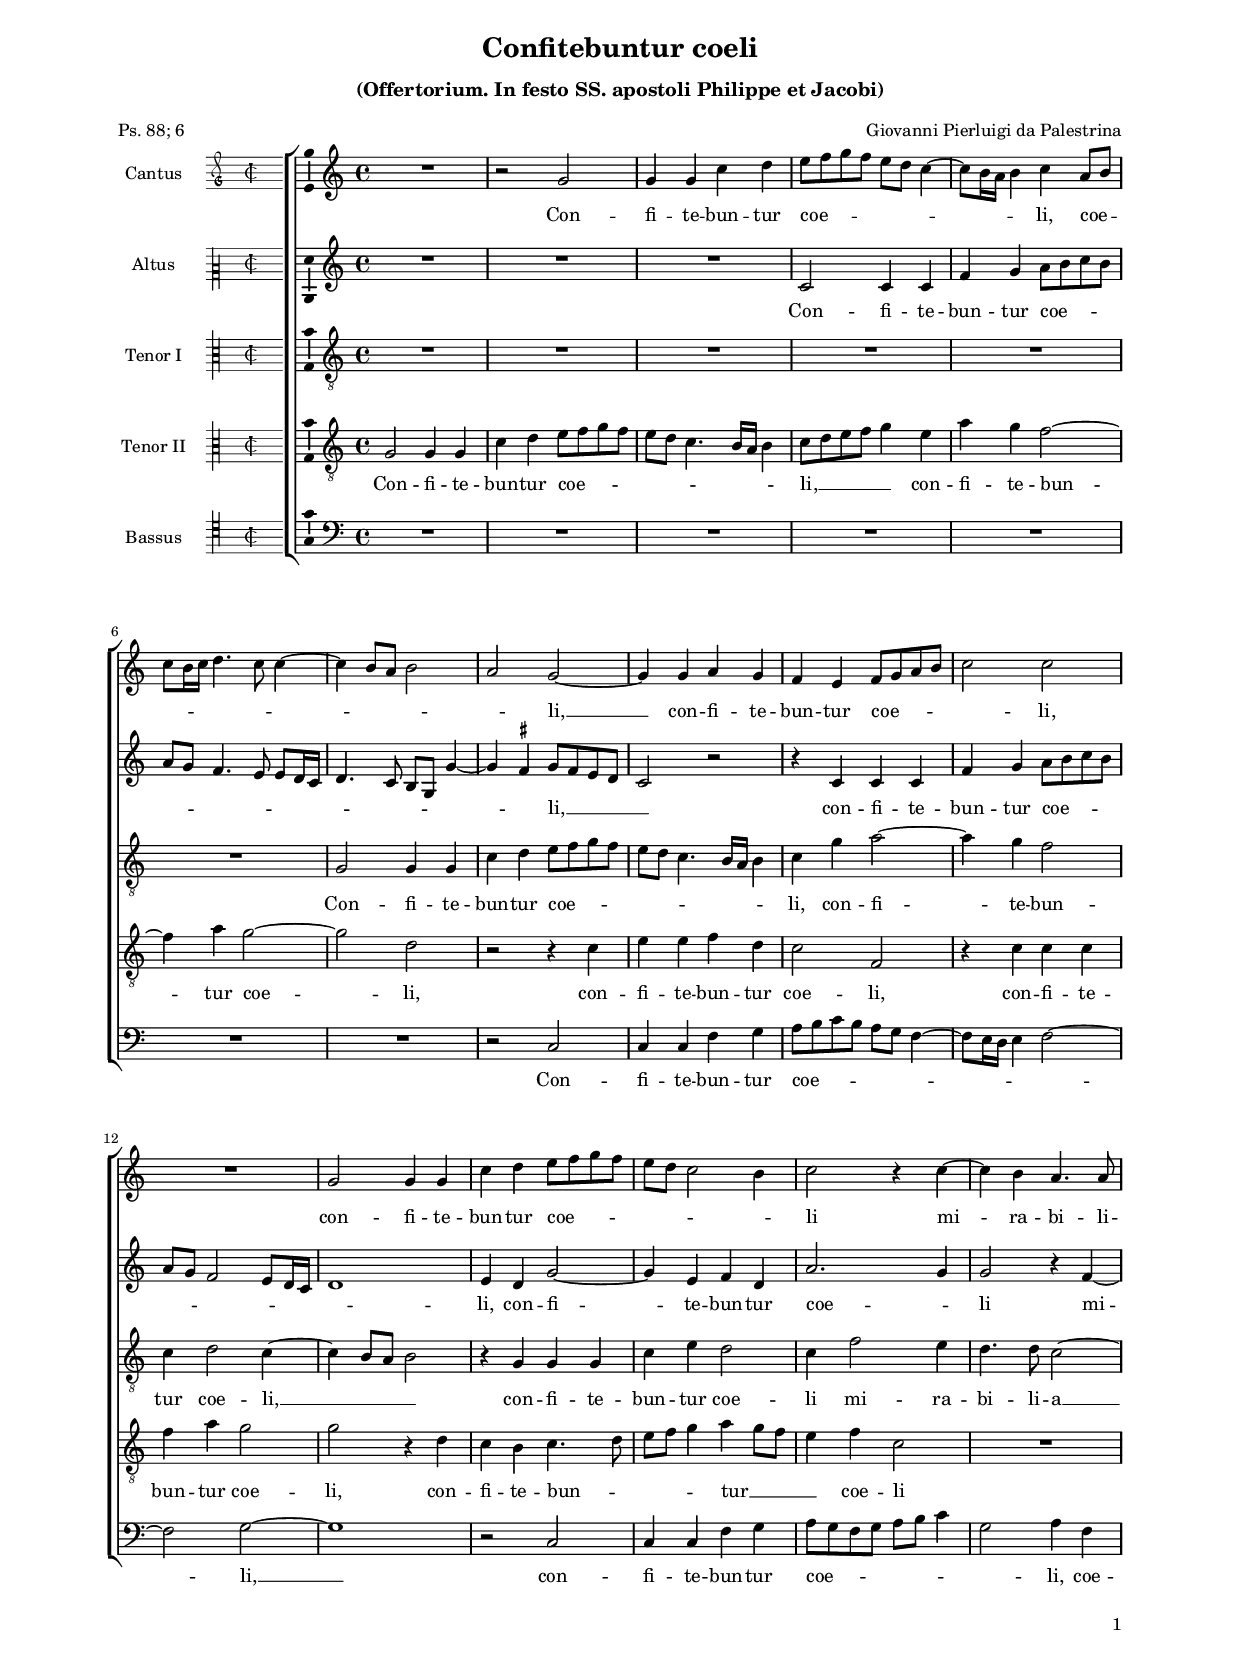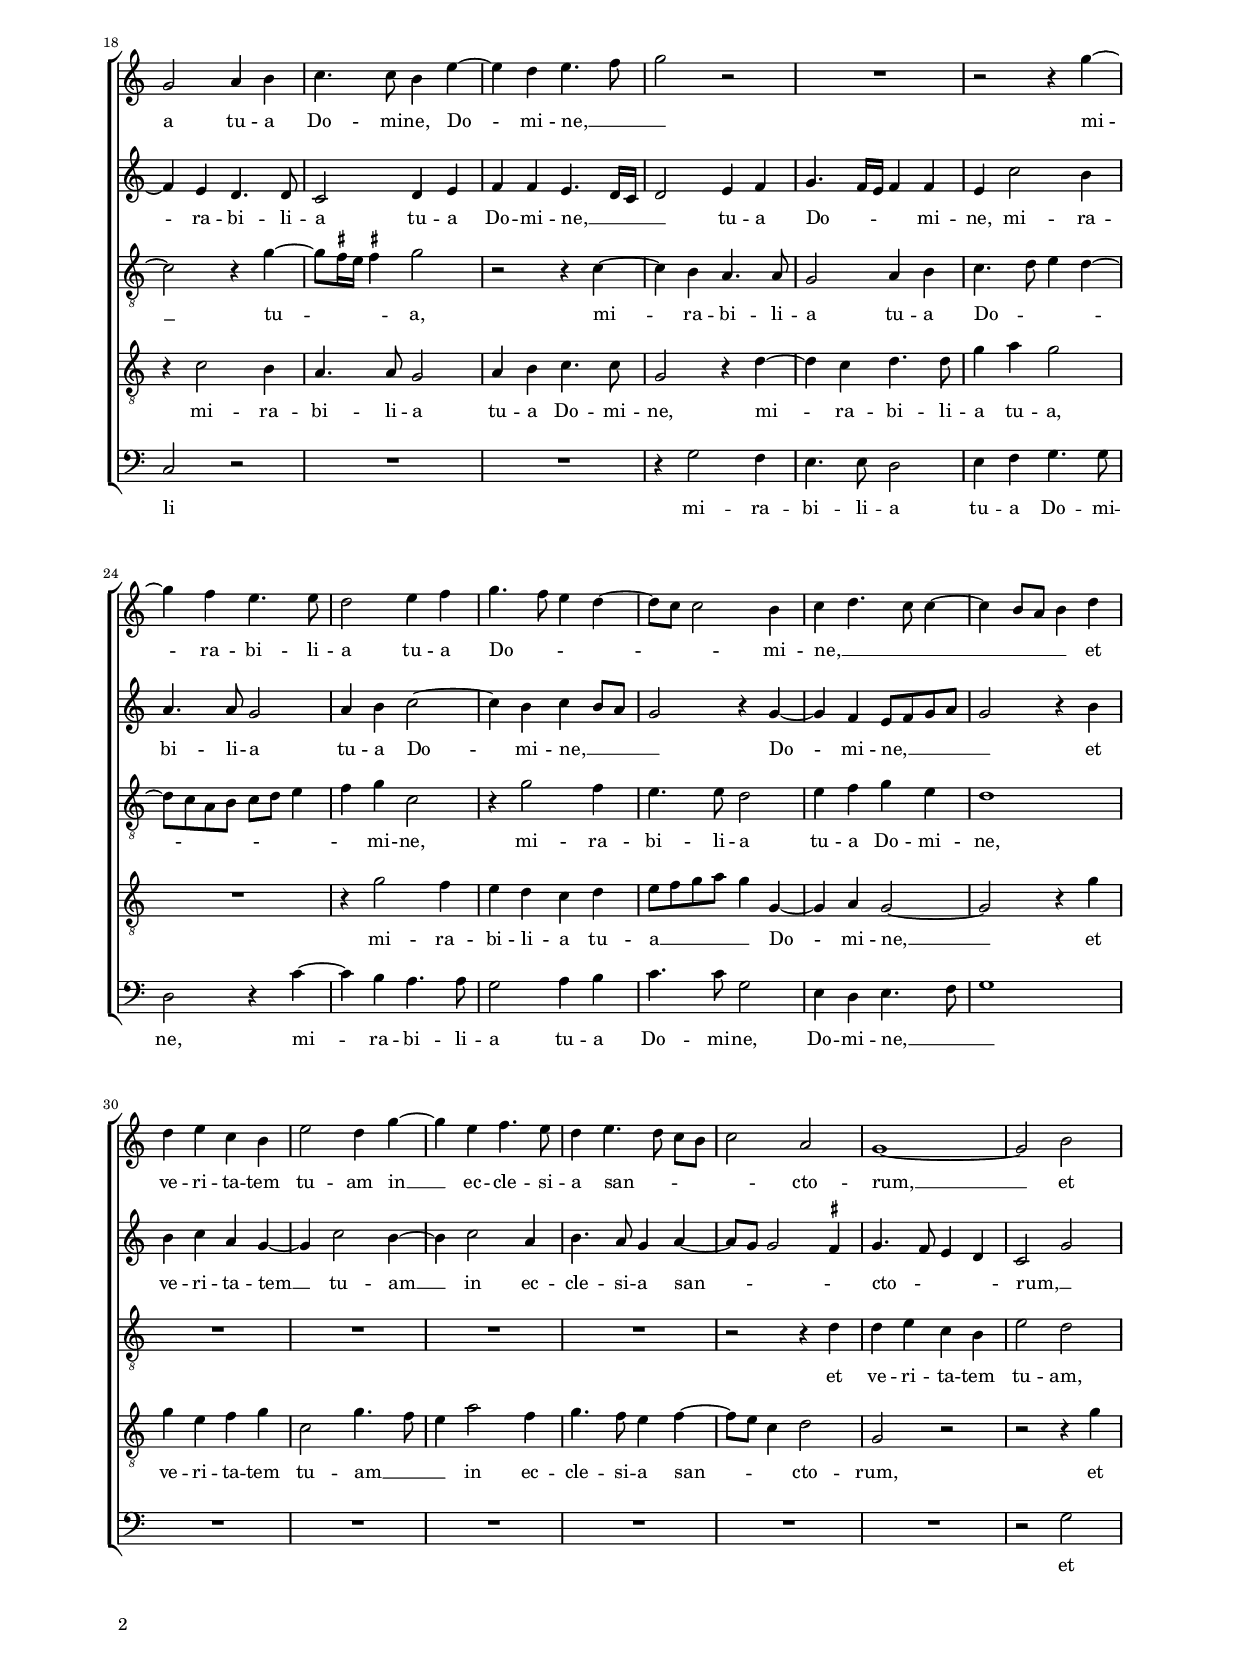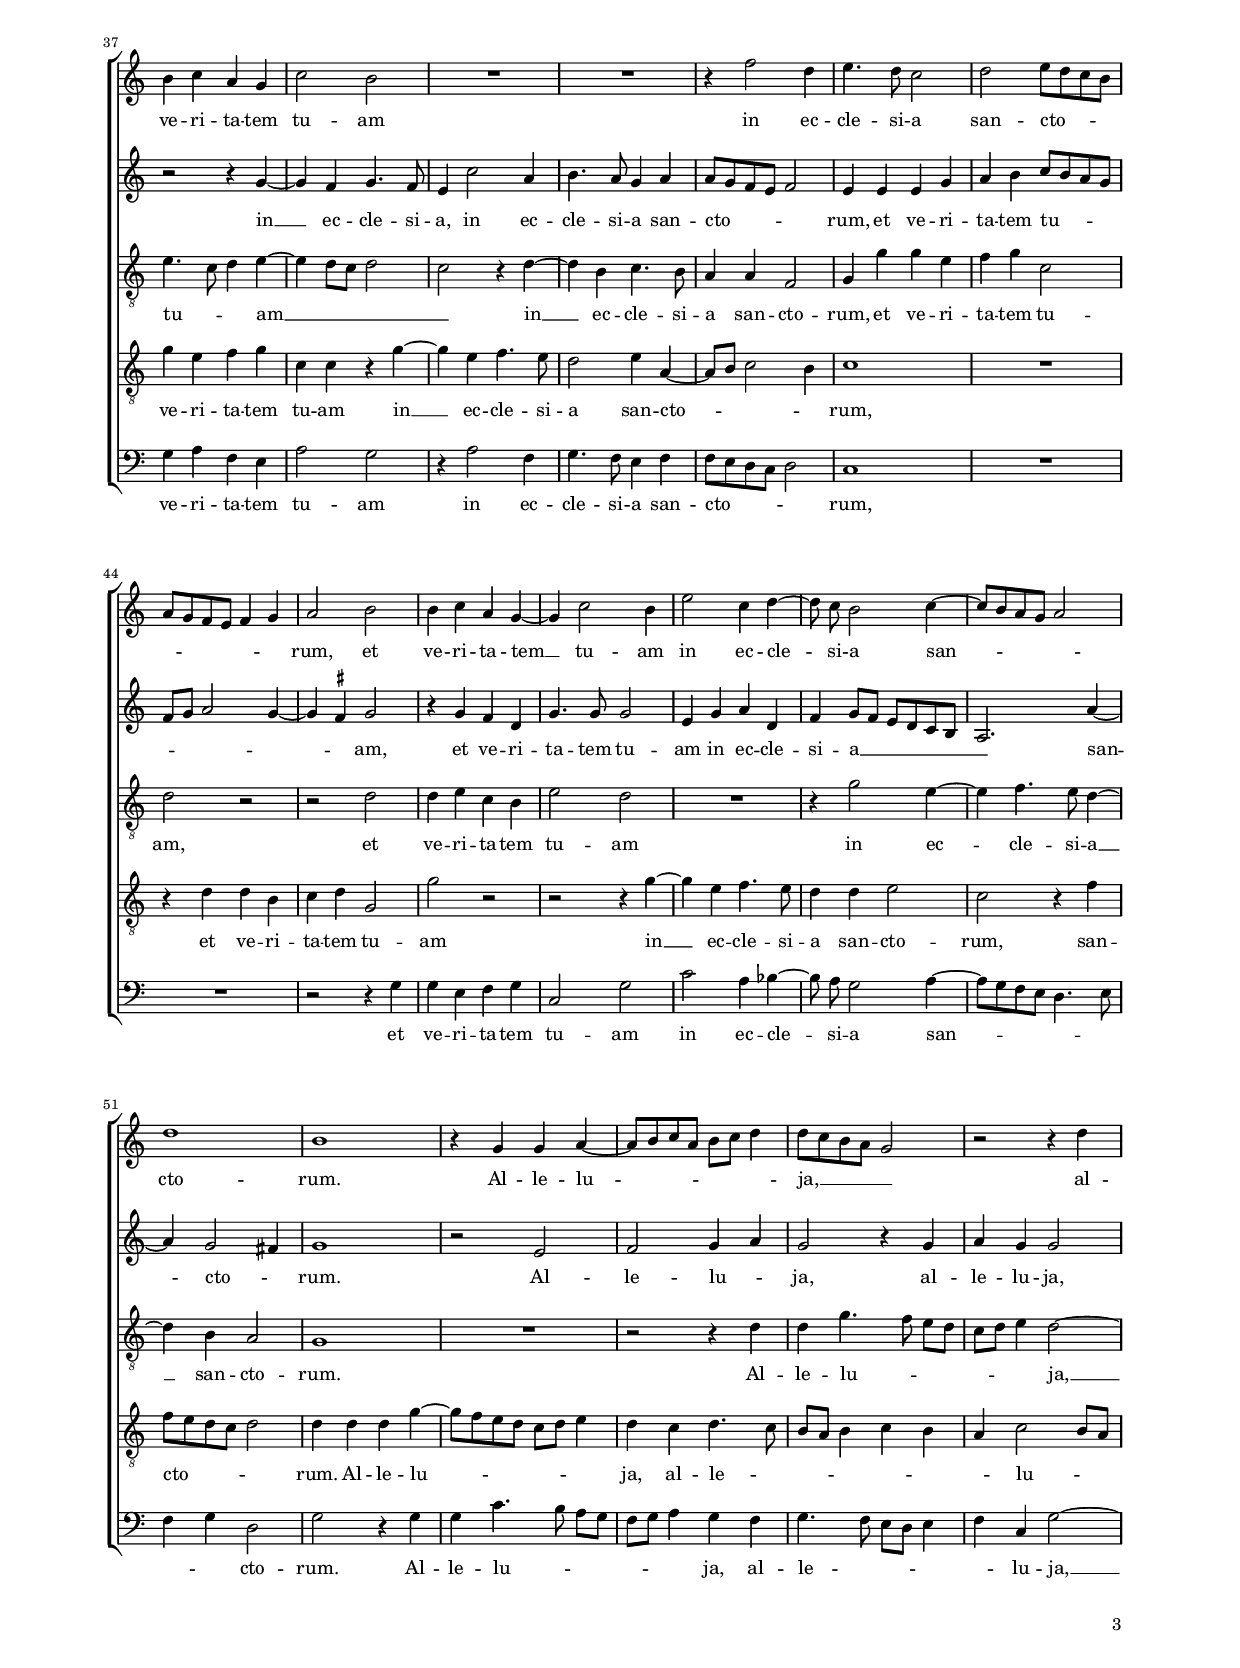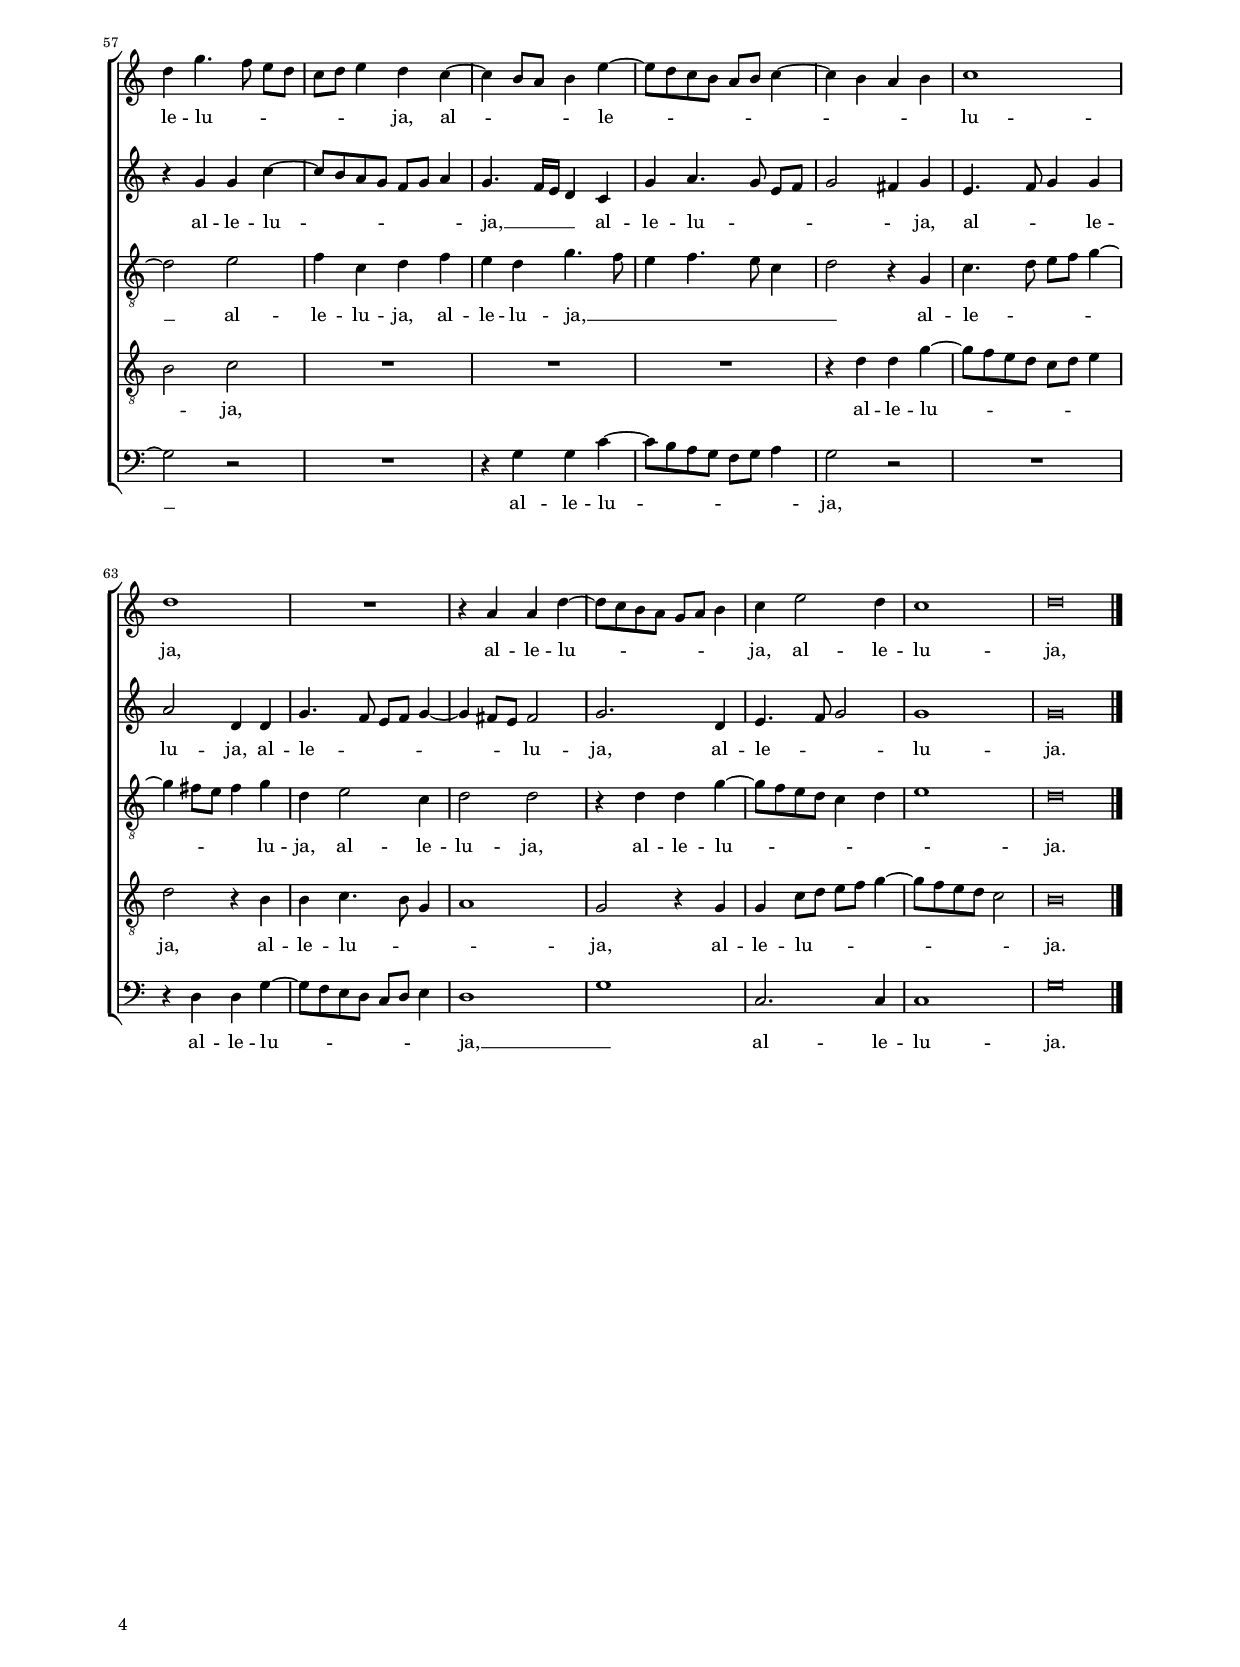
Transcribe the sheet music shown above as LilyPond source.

\header
{
  title="Confitebuntur coeli"
  subtitle=\markup { \column { \vspace #0.5 "(Offertorium. In festo SS. apostoli Philippe et Jacobi)" \transparent "x" } }
  composer="Giovanni Pierluigi da Palestrina"
  poet="Ps. 88; 6"
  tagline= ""
}

\version "2.24.1"
\language deutsch
#(set-global-staff-size 15)
% #(set-default-paper-size "letter")
#(ly:set-option 'point-and-click #f)




	ficta = { \once \set suggestAccidentals = ##t }

	forget = #(define-music-function (music) (ly:music?) #{
		\accidentalStyle forget
		$music
		\accidentalStyle default
		#})

	
\paper
	{
	top-margin = 1.6 \cm
	bottom-margin = 1 \cm
	left-margin = 2 \cm
	right-margin = 2 \cm
	ragged-bottom = ##f
	ragged-last-bottom = ##t
	print-page-number = ##f
	system-system-spacing = #'((basic-distance . 17) (minimum-distance . 14) (padding . 5) (strechability . 150))
	oddFooterMarkup=\markup   \fill-line { "" \fromproperty #'page:page-number-string }
	evenFooterMarkup=\markup  \fill-line { \fromproperty #'page:page-number-string "" }
	last-bottom-spacing = #'((basic-distance . 12) (minimum-distance . 7) (padding . 4))
%	systems-per-page = 3
%   page-count = 3
	system-count = 11
%	min-systems-per-page = 3
%	print-all-headers = ##t
%	print-first-page-number = ##t
%	first-page-number = 1
	}

	
global = {
	\key c \major
	\time 4/4
	\set Score.tempoHideNote = ##t
	\tempo 4 = 100
	\skip 1*68
	\set Score.measureLength = #(ly:make-moment 2/1)
	\skip 1*2 \bar "|."
	}
	

incipitcantus = \relative c' {
	\time 2/2
	\clef "petrucci-g2"
	\key c \major
	}

incipitcantusVoice = <<
	\new MensuralVoice <<
		{ s1 \noBreak }
		\incipitcantus
	>>
	>>


incipitaltus = \relative c' {
	\time 2/2
	\clef "petrucci-c2"
	\key c \major
	s4 \bar ""
	}

incipitaltusVoice = <<
	\new MensuralVoice <<
		{ s1 \noBreak }
		\incipitaltus
	>>
	>>

incipittenor = \relative c' {
	\time 2/2
	\clef "petrucci-c3"
	\key c \major
	}

incipittenorVoice = <<
	\new MensuralVoice <<
		{ s1 \noBreak }
		\incipittenor
	>>
	>>

incipitquintus = \relative c' {
	\time 2/2
	\clef "petrucci-c3"
	\key c \major
	}

incipitquintusVoice = <<
	\new MensuralVoice <<
		{ s1 \noBreak }
		\incipitquintus
	>>
	>>

	
incipitbassus= \relative c {
	\time 2/2
	\clef "petrucci-c4"
	\key c \major
	}

incipitbassusVoice = <<
	\new MensuralVoice <<
		{ s1 \noBreak }
		\incipitbassus
	>>
	>>


cantus =  \relative c''
	{
	R1
	r2 g
	g4 g c d
	e8 f g f e d c4~
%5
	c8 h16 a h4 c a8 h |
	c8 h16 c d4. c8 c4~
	c4 h8 a h2
	a2 g~
	g4 g a g
%10
	f4 e f8 g a h |
	c2 c
	R1
	g2 g4 g
	c4 d e8 f g f
%15
	e8 d c2 h4 |
	c2 r4 c~
	c4 h a4. a8
	g2 a4 h
	c4. c8 h4 e~
%20
	e4 d e4. f8 |
	g2 r
	R1
	r2 r4 g~
	g4 f e4. e8
%25
	d2 e4 f |
	g4. f8 e4 d~
	d8 c c2 h4
	c4 d4. c8 c4~
	c4 h8 a h4 d
%30
	d4 e c h |
	e2 d4 g~
	g4 e f4. e8
	d4 e4. d8 c[ h]
	c2 a
%35
	g1~ |
	g2 h
	h4 c a g
	c2 h
	R1
%40
	R1 |
	r4 f'2 d4
	e4. d8 c2
	d2 e8 d c h
	a8 g f e f4 g
%45
	a2 h |
	h4 c a g~
	g4 c2 h4
	e2 c4 d~
	\autoBeamOff d8 c \autoBeamOn h2 c4~
%50
	c8 h a g a2 |
	d1
	h1
	r4 g g a~
	a8 h c a h8 c d4
%55
	d8 c h a g2 |
	r2 r4 d'
	d4 g4. f8 e[ d]
	c8 d e4 d c~
	c4 h8 a h4 e~
%60
	e8 d c h a h c4~ |
	c4 h a h
	c1
	d1
	R1
%65
	r4 a a d~ |
	d8 c h a g8 a h4
	c4 e2 d4
	c1
	d\breve |
	}


altus =  \relative c'
	{
	R1
	R1
	R1
	c2 c4 c
%5
	f4 g a8 h c h |
	a8 g f4. e8 e[ d16 c]
	d4. c8 h g g'4~
	g4 \ficta fis g8 \forget f e d
	c2 r
%10
	r4 c c c |
	f4 g a8 h c h
	a8 g f2 e8 d16 c
	d1
	e4 d g2~
%15
	g4 e f d |
	a'2. g4
	g2 r4 f~
	f4 e d4. d8
	c2 d4 e
%20
	f4 f e4. d16 c |
	d2 e4 f
	g4. f16 e f4 f
	e4 c'2 h4
	a4. a8 g2
%25
	a4 h c2~ |
	c4 h c h8 a
	g2 r4 g~
	g4 f e8 f g a
	g2 r4 h
%30
	h4 c a g~ |
	g4 c2 h4~
	h4 c2 a4
	h4. a8 g4 a~
	a8 g g2 \ficta fis4
%35
	g4. f8 e4 d |
	c2 g'
	r2 r4 g~
	g4 f g4. f8
	e4 c'2 a4
%40
	h4. a8 g4 a |
	a8 g f e f2
	e4 e e g
	a4 h c8 h a g
	f8 g a2 g4~
%45
	g4 \ficta fis g2 |
	r4 g f d
	g4. g8 g2
	e4 g a d,
	f4 g8 f e d c h
%50
	a2. a'4~ |
	a4 g2 fis4
	g1
	r2 e
	f2 g4 a
%55
	g2 r4 g |
	a4 g g2
	r4 g g c~
	c8 h a g f g a4
	g4. f16 e d4 c
%60
	g'4 a4. g8 e[ f] |
	g2 fis4 g
	e4. f8 g4 g
	a2 d,4 d
	g4. f8 e f g4~
%65
	g4 fis8 e fis2 |
	g2. d4
	e4. f8 g2
	g1
	g\breve |
	}


tenor =  \relative c'
	{
	R1
	R1
	R1
	R1
%5
	R1 |
	R1
	g2 g4 g
	c4 d e8 f g f
	e8 d c4. h16 a h4
%10
	c4 g' a2~ |
	a4 g f2
	c4 d2 c4~
	c4 h8 a h2
	r4 g g g
%15
	c4 e d2 |
	c4 f2 e4
	d4. d8 c2~
	c2 r4 g'~
	g8 \ficta fis16 e \ficta fis!4 g2
%20
	r2 r4 c,~ |
	c4 h a4. a8
	g2 a4 h
	c4. d8 e4 d~
	d8 c a h c d e4
%25
	f4 g c,2 |
	r4 g'2 f4
	e4. e8 d2
	e4 f g e
	d1
%30
	R1 |
	R1
	R1
	R1
	r2 r4 d
%35
	d4 e c h |
	e2 d
	e4. c8 d4 e~
	e4 d8 c d2
	c2 r4 d~
%40
	d4 h c4. h8 |
	a4 a f2
	g4 g' g e
	f4 g c,2
	d2 r
%45
	r2 d |
	d4 e c h
	e2 d
	R1
	r4 g2 e4~
%50
	e4 f4. e8 d4~ |
	d4 h a2
	g1
	R1
	r2 r4 d'
%55
	d4 g4. f8 e[ d] |
	c8 d e4 d2~
	d2 e
	f4 c d f
	e4 d g4. f8
%60
	e4 f4. e8 c4 |
	d2 r4 g,
	c4. d8 e f g4~
	g4 fis8 e fis4 g
	d4 e2 c4
%65
	d2 d |
	r4 d d g~
	g8 f e d c4 d
	e1
	d\breve |
	}


quintus  =  \relative c'
	{
	g2 g4 g
	c4 d e8 f g f
	e8 d c4. h16 a h4
	c8 d e f g4 e
%5
	a4 g f2~ |
	f4 a g2~
	g2 d
	r2 r4 c
	e4 e f d
%10
	c2 f, |
	r4 c' c c
	f4 a g2
	g2 r4 d
	c4 h c4. d8
%15
	e8 f g4 a g8 f |
	e4 f c2
	R1
	r4 c2 h4
	a4. a8 g2
%20
	a4 h c4. c8 |
	g2 r4 d'~
	d4 c d4. d8
	g4 a g2
	R1
%25
	r4 g2 f4 |
	e4 d c d
	e8 f g a g4 g,~
	g4 a g2~
	g2 r4 g'
%30
	g4 e f g |
	c,2 g'4. f8
	e4 a2 f4
	g4. f8 e4 f~
	f8 e c4 d2
%35
	g,2 r |
	r2 r4 g'
	g4 e f g
	c,4 c r g'~
	g4 e f4. e8
%40
	d2 e4 a,~ |
	a8 h c2 h4
	c1
	R1
	r4 d d h
%45
	c4 d g,2 |
	g'2 r
	r2 r4 g~
	g4 e f4. e8
	d4 d e2
%50
	c2 r4 f |
	f8 e d c d2
	d4 d d g~
	g8 f e d c d e4
	d4 c d4. c8
%55
	h8 a h4 c h |
	a4 c2 h8 a
	h2 c
	R1
	R1
%60
	R1 |
	r4 d d g~
	g8 f e d c d e4
	d2 r4 h
	h4 c4. h8 g4
%65
	a1 |
	g2 r4 g
	g4 c8 d e f g4~
	g8 f e d c2
	h\breve |
	}


bassus  =  \relative c
	{
	R1
	R1
	R1
	R1
%5
	R1 |
	R1
	R1
	r2 c
	c4 c f g
%10
	a8 h c h a g f4~ |
	f8 e16 d e4 f2~
	f2 g~
	g1
	r2 c,
%15
	c4 c f g |
	a8 g f g a h c4
	g2 a4 f
	c2 r
	R1
%20
	R1 |
	r4 g'2 f4
	e4. e8 d2
	e4 f g4. g8
	d2 r4 c'~
%25
	c4 h a4. a8 |
	g2 a4 h
	c4. c8 g2
	e4 d e4. f8
	g1
%30
	R1 |
	R1
	R1
	R1
	R1
%35
	R1 |
	r2 g
	g4 a f e
	a2 g
	r4 a2 f4
%40
	g4. f8 e4 f |
	f8 e d c d2
	c1
	R1
	R1
%45
	r2 r4 g' |
	g4 e f g
	c,2 g'
	c2 a4 b~
	\autoBeamOff b8 a \autoBeamOn g2 a4~
%50
	a8 g f e d4. e8 |
	f4 g d2
	g2 r4 g
	g4 c4. h8 a[ g]
	f8 g a4 g f
%55
	g4. f8 e d e4 |
	f4 c g'2~
	g2 r
	R1
	r4 g g c~
%60
	c8 h a g f g a4 |
	g2 r
	R1
	r4 d d g~
	g8 f e d c d e4
%65
	d1 |
	g1
	c,2. c4
	c1
	g'\breve |
	}


lyricscantus = \lyricmode {
	Con -- fi -- te -- bun -- tur coe -- _ _ _ _ _ _ _ _ _ li,
	coe -- _ _ _ _ _ _ _ _ _ _ _ li, __
	con -- fi -- te -- bun -- tur coe -- _ _ _ _ li,
	con -- fi -- te -- bun -- tur coe -- _ _ _ _ _ _ _ li
	mi -- ra -- bi -- li -- a tu -- a Do -- mi -- ne,
	Do -- mi -- ne, __ _ _
	mi -- ra -- bi -- li -- a tu -- a Do -- _ _ _ _ _ mi -- ne, __ _ _ _ _ _ _
	et ve -- ri -- ta -- tem tu -- am in __ ec -- cle -- si -- a san -- _ _ _ _ cto -- rum, __
	et ve -- ri -- ta -- tem tu -- am in ec -- cle -- si -- a san -- cto -- _ _ _ _ _ _ _ _ _ rum,
	et ve -- ri -- ta -- tem __ tu -- am in ec -- cle -- si -- a san -- _ _ _ _ cto -- rum.
	Al -- le -- lu -- _ _ _ _ _ _ ja, __ _ _ _ _
	al -- le -- lu -- _ _ _ _ _ _ ja,
	al -- _ _ _ le -- _ _ _ _ _ _ _ _ _ lu -- ja,
	al -- le -- lu -- _ _ _ _ _ _ ja,
	al -- le -- lu -- ja,
	al -- le -- lu -- ja.
	}


lyricsaltus = \lyricmode {
	Con -- fi -- te -- bun -- tur coe -- _ _ _ _ _ _ _ _ _ _ _ _ _ _ _ _ li,  __ _ _ _ _
	con -- fi -- te -- bun -- tur coe -- _ _ _ _ _ _ _ _ _ _ li,
	con -- fi -- te -- bun -- tur coe -- _ li
	mi -- ra -- bi -- li -- a tu -- a Do -- mi -- ne, __ _ _ _
	tu -- a Do -- _ _ _ mi -- ne,
	mi -- ra -- bi -- li -- a tu -- a Do -- mi -- ne, __ _ _ _
	Do -- mi -- ne, __ _ _ _ _
	et ve -- ri -- ta -- tem __ tu -- am __ in ec -- cle -- si -- a san -- _ _ _ cto -- _ _ _ rum, __ _
	in __ ec -- cle -- si -- a,
	in ec -- cle -- si -- a san -- cto -- _ _ _ _ rum,
	et ve -- ri -- ta -- tem tu -- _ _ _ _ _ _ _ _ am,
	et ve -- ri -- ta -- tem tu -- am in ec -- cle -- si -- a __ _ _ _ _ _ _ san -- cto -- _ rum.
	Al -- le -- lu -- _ ja,
	al -- le -- lu -- ja,
	al -- le -- lu -- _ _ _ _ _ _ ja, __ _ _ _
	al -- le -- lu -- _ _ _ _ _ ja,
	al -- _ _ le -- lu -- ja,
	al -- le -- _ _ _ _ _ _ lu -- ja,
	al -- le -- _ _ lu -- ja.
	}


lyricstenor = \lyricmode {
	Con -- fi -- te -- bun -- tur coe -- _ _ _ _ _ _ _ _ _ li,
	con -- fi -- te -- bun -- tur coe -- li, __ _ _ _
	con -- fi -- te -- bun -- tur coe -- li
	mi -- ra -- bi -- li -- a __ tu -- _ _ _ a,
	mi -- ra -- bi -- li -- a tu -- a Do -- _ _ _ _ _ _ _ _ _ _ mi -- ne,
	mi -- ra -- bi -- li -- a tu -- a Do -- mi -- ne,
	et ve -- ri -- ta -- tem tu -- am,
	tu -- _ _ am __ _ _ _ _ in __ ec -- cle -- si -- a san -- cto -- rum,
	et ve -- ri -- ta -- tem tu -- am,
	et ve -- ri -- ta -- tem tu -- am in ec -- cle -- si -- a __ san -- cto -- rum.
	Al -- le -- lu -- _ _ _ _ _ _ ja, __
	al -- le -- lu -- ja,
	al -- le -- lu -- ja, __ _ _ _ _ _ _
	al -- le -- _ _ _ _ _ _ _ lu -- ja,
	al -- le -- lu -- ja,
	al -- le -- lu -- _ _ _ _ _ _ ja.
	}


lyricsquintus = \lyricmode {
	Con -- fi -- te -- bun -- tur coe -- _ _ _ _ _ _ _ _ _ li, __ _ _ _ _
	con -- fi -- te -- bun -- tur coe -- li,
	con -- fi -- te -- bun -- tur coe -- li,
	con -- fi -- te -- bun -- tur coe -- li,
	con -- fi -- te -- bun -- _ _ _ _ tur __ _ _ _ coe -- li
	mi -- ra -- bi -- li -- a tu -- a Do -- mi -- ne,
	mi -- ra -- bi -- li -- a tu -- a,
	mi -- ra -- bi -- li -- a tu -- a __ _ _ _ _ Do -- mi -- ne, __
	et ve -- ri -- ta -- tem tu -- am __ _ _ in ec -- cle -- si -- a san -- _ _ cto -- rum,
	et ve -- ri -- ta -- tem tu -- am in __ ec -- cle -- si -- a san -- cto -- _ _ _ rum,
	et ve -- ri -- ta -- tem tu -- am in __ ec -- cle -- si -- a san -- cto -- rum,
	san -- cto -- _ _ _ _ rum.
	Al -- le -- lu -- _ _ _ _ _ _ ja,
	al -- le -- _ _ _ _ _ _ _ lu -- _ _ _ ja,
	al -- le -- lu -- _ _ _ _ _ _ ja,
	al -- le -- lu -- _ _ _ ja,
	al -- le -- lu -- _ _ _ _ _ _ _ _ ja.
	}


lyricsbassus = \lyricmode {
	Con -- fi -- te -- bun -- tur coe -- _ _ _ _ _ _ _ _ _ _ li, __
	con -- fi -- te -- bun -- tur coe -- _ _ _ _ _ _ _ li,
	coe -- li
	mi -- ra -- bi -- li -- a tu -- a Do -- mi -- ne,
	mi -- ra -- bi -- li -- a tu -- a Do -- mi -- ne,
	Do -- mi -- ne, __ _ _
	et ve -- ri -- ta -- tem tu -- am in ec -- cle -- si -- a san -- cto -- _ _ _ _ rum,
	et ve -- ri -- ta -- tem tu -- am in ec -- cle -- si -- a san -- _ _ _ _ _ _ _ cto -- rum.
	Al -- le -- lu -- _ _ _ _ _ _ ja,
	al -- le -- _ _ _ _ _ lu -- ja, __
	al -- le -- lu -- _ _ _ _ _ _ ja,
	al -- le -- lu -- _ _ _ _ _ _ ja, __ _
	al -- le -- lu -- ja.
	}


\score
{  
	\transpose c c {
	\new ChoirStaff \with { \override StaffGrouper.staff-staff-spacing.basic-distance = #12 }
	<<

	\new Staff << \global
	\new Voice="v1" {
		\set Staff.instrumentName="Cantus"
		\incipit \incipitcantusVoice
%		\set Staff.instrumentName= "S"
		\set Staff.midiInstrument = "reed organ"
		\clef violin
		\cantus }
	\new Lyrics \lyricsto "v1" {\lyricscantus }
	>>


	\new Staff << \global
	\new Voice="v2" {
		\set Staff.instrumentName="Altus"
		\incipit \incipitaltusVoice
%		\set Staff.instrumentName= "A"
		\set Staff.midiInstrument = "reed organ"
		\clef violin % "G_8"
		\altus}
	\new Lyrics \lyricsto "v2" {\lyricsaltus }
	>>


	\new Staff << \global
	\new Voice="v3" {
		\set Staff.instrumentName="Tenor I"
		\incipit \incipittenorVoice
%		\set Staff.instrumentName= "T"
		\set Staff.midiInstrument = "reed organ"
		\clef "G_8"
		\tenor }
	\new Lyrics \lyricsto "v3" {\lyricstenor }
	>>


	\new Staff << \global
	\new Voice="v5" {
		\set Staff.instrumentName="Tenor II"
		\incipit \incipitquintusVoice
%		\set Staff.instrumentName= "Q"
		\set Staff.midiInstrument = "reed organ"
		\clef "G_8"
		\quintus}
	\new Lyrics \lyricsto "v5" {\lyricsquintus }
	>>


	\new Staff << \global
	\new Voice="v4" {
		\set Staff.instrumentName="Bassus"
		\incipit \incipitbassusVoice
%		\set Staff.instrumentName= "B"
		\set Staff.midiInstrument = "reed organ"
		\clef bass 
		\bassus }
	\new Lyrics \lyricsto "v4" {\lyricsbassus}
	>>

	>>
	} % transpose

	\layout
	{
	indent = 3\cm
	incipit-width = 1.3 \cm
	\context { \Lyrics \override VerticalAxisGroup.nonstaff-relatedstaff-spacing.padding = #1.4 }
%	\context { \Lyrics \override LyricText.font-size = #1 }
	\context { \Staff \override TimeSignature.break-visibility = #end-of-line-invisible }
	\context { \Staff \consists Ambitus_engraver }
	\context { \Score \override BarNumber.padding = #2 }
	\context { \Voice \override NoteHead.style = #'baroque }
	}

\midi
	{		
	}

}


% EOF
